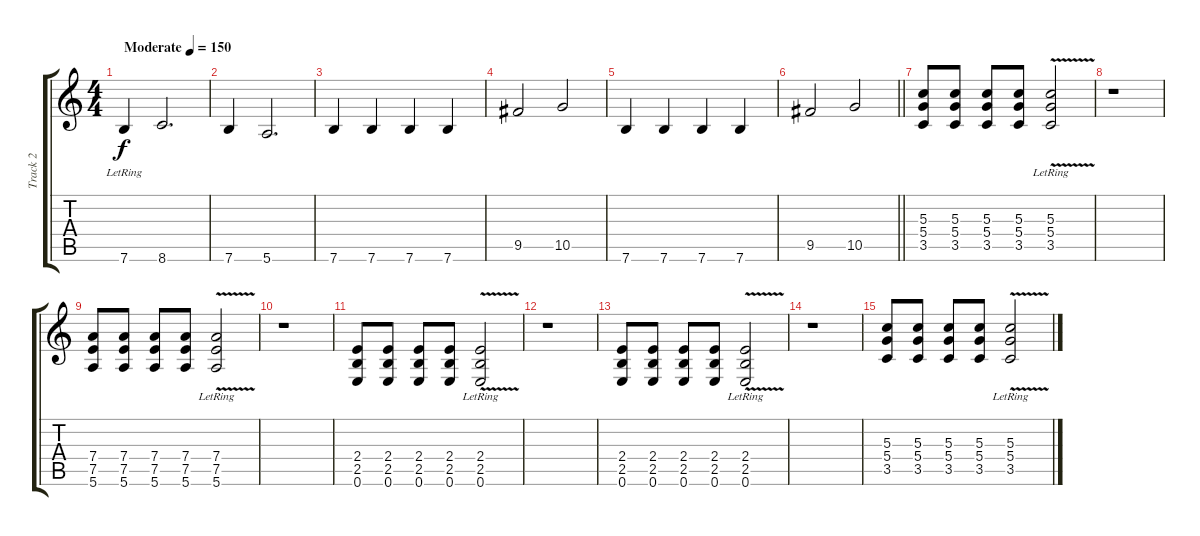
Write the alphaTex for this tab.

\track ("Track 2" "Track 2") {instrument distortionguitar}
\staff {score tabs}
\tuning (E4 B3 G3 D3 A2 E2) {hide}
\ts (4 4)
\tempo (150 "Moderate")
\clef g2
\ks c
7.6{lr}.4{dy f instrument electricguitarjazz} 8.6.2{d} |
7.6.4 5.6.2{d} |
7.6.4 7.6.4 7.6.4 7.6.4 |
9.5.2 10.5.2 |
7.6.4 7.6.4 7.6.4 7.6.4 |
\barLineRight lightlight
9.5.2 10.5.2 |
(5.3 5.4 3.5).8{instrument distortionguitar} (5.3 5.4 3.5).8 (5.3 5.4 3.5).8 (5.3 5.4 3.5).8 (5.3 5.4 3.5{v lr}).2 |
r.1 |
(7.4 7.5 5.6).8 (7.4 7.5 5.6).8 (7.4 7.5 5.6).8 (7.4 7.5 5.6).8 (7.4{v lr} 7.5 5.6).2 |
r.1 |
(2.4 2.5 0.6).8 (2.4 2.5 0.6).8 (2.4 2.5 0.6).8 (2.4 2.5 0.6).8 (2.4{v lr} 2.5 0.6).2 |
r.1 |
(2.4 2.5 0.6).8 (2.4 2.5 0.6).8 (2.4 2.5 0.6).8 (2.4 2.5 0.6).8 (2.4{v lr} 2.5 0.6).2 |
r.1 |
(5.3 5.4 3.5).8 (5.3 5.4 3.5).8 (5.3 5.4 3.5).8 (5.3 5.4 3.5).8 (5.3 5.4 3.5{v lr}).2
